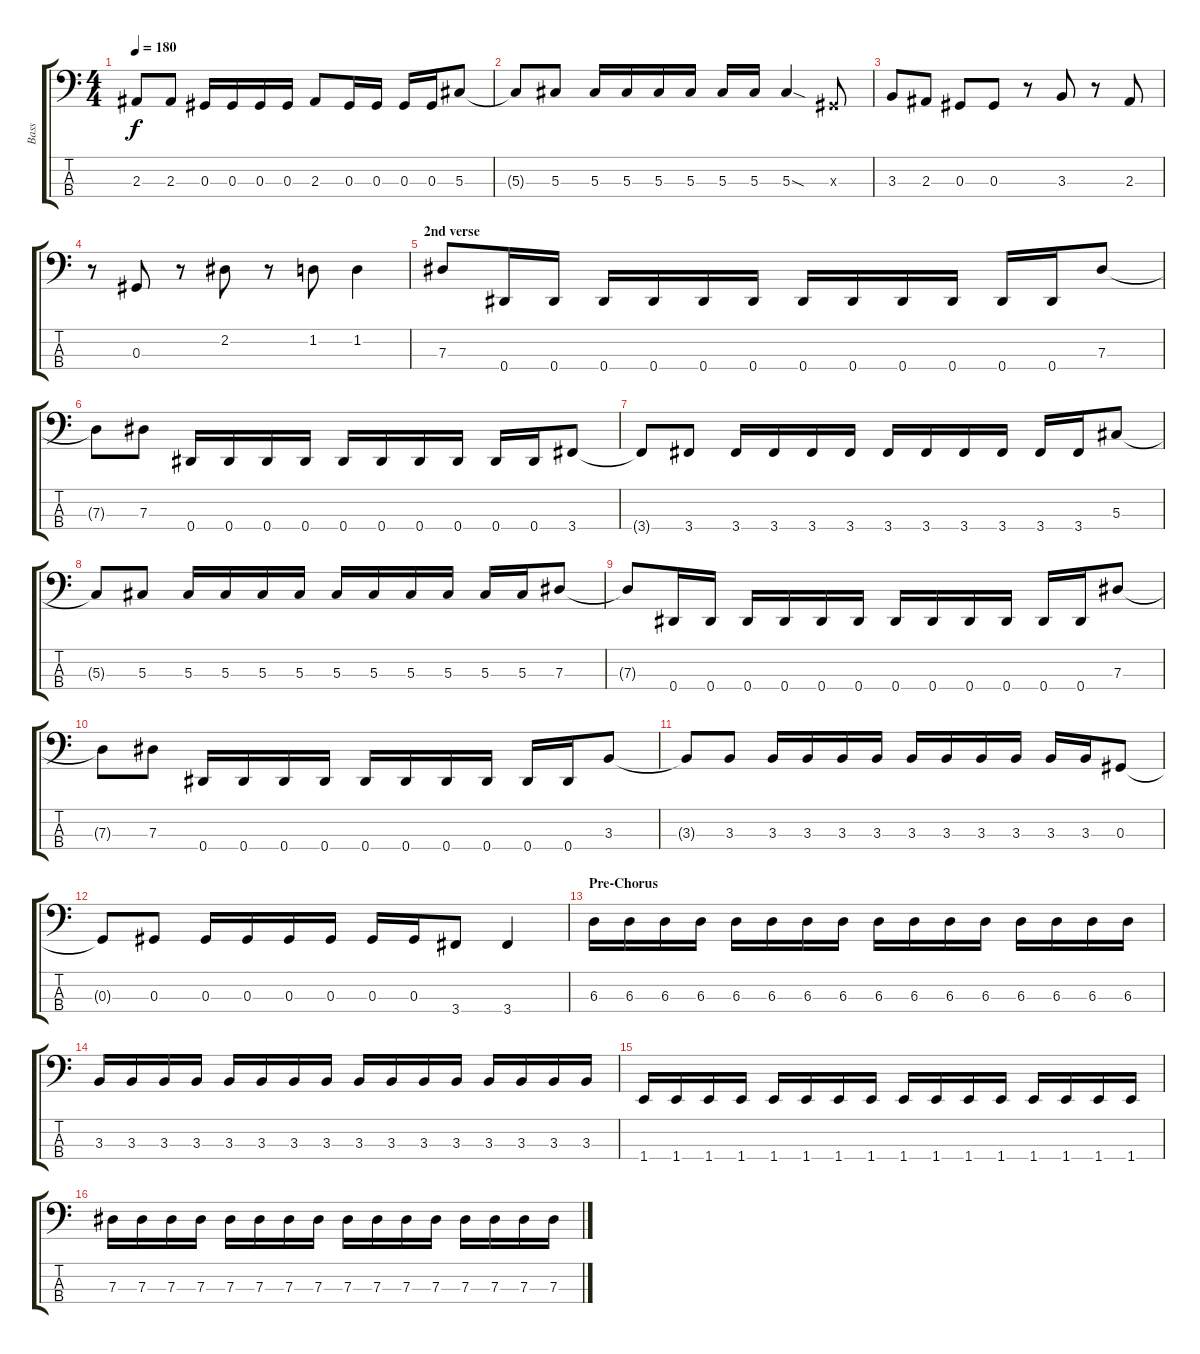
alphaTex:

\track ("Bass" "Bass") {instrument electricbasspick}
\staff {score tabs}
\tuning (Gb2 Db2 Ab1 Eb1) {hide}
\ts (4 4)
\tempo 180
\clef f4
\ks c
2.3{t}.8{dy f} 2.3.8 0.3.16 0.3.16 0.3.16 0.3.16 2.3.8 0.3.16 0.3.16 0.3.16 0.3.16 5.3.8 |
5.3{t}.8 5.3.8 5.3.16 5.3.16 5.3.16 5.3.16 5.3.16 5.3.16 5.3{sod}.4 0.3{x}.8 |
3.3.8 2.3.8 0.3.8 0.3.8 r.8 3.3.8 r.8 2.3.8 |
r.8 0.3.8 r.8 2.2.8 r.8 1.2.8 1.2.4 |
\section ("" "2nd verse")
7.3.8 0.4.16 0.4.16 0.4.16 0.4.16 0.4.16 0.4.16 0.4.16 0.4.16 0.4.16 0.4.16 0.4.16 0.4.16 7.3.8 |
7.3{t}.8 7.3.8 0.4.16 0.4.16 0.4.16 0.4.16 0.4.16 0.4.16 0.4.16 0.4.16 0.4.16 0.4.16 3.4.8 |
3.4{t}.8 3.4.8 3.4.16 3.4.16 3.4.16 3.4.16 3.4.16 3.4.16 3.4.16 3.4.16 3.4.16 3.4.16 5.3.8 |
5.3{t}.8 5.3.8 5.3.16 5.3.16 5.3.16 5.3.16 5.3.16 5.3.16 5.3.16 5.3.16 5.3.16 5.3.16 7.3.8 |
7.3{t}.8 0.4.16 0.4.16 0.4.16 0.4.16 0.4.16 0.4.16 0.4.16 0.4.16 0.4.16 0.4.16 0.4.16 0.4.16 7.3.8 |
7.3{t}.8 7.3.8 0.4.16 0.4.16 0.4.16 0.4.16 0.4.16 0.4.16 0.4.16 0.4.16 0.4.16 0.4.16 3.3.8 |
3.3{t}.8 3.3.8 3.3.16 3.3.16 3.3.16 3.3.16 3.3.16 3.3.16 3.3.16 3.3.16 3.3.16 3.3.16 0.3.8 |
0.3{t}.8 0.3.8 0.3.16 0.3.16 0.3.16 0.3.16 0.3.16 0.3.16 3.4.8 3.4.4 |
\section ("" "Pre-Chorus")
6.3.16 6.3.16 6.3.16 6.3.16 6.3.16 6.3.16 6.3.16 6.3.16 6.3.16 6.3.16 6.3.16 6.3.16 6.3.16 6.3.16 6.3.16 6.3.16 |
3.3.16 3.3.16 3.3.16 3.3.16 3.3.16 3.3.16 3.3.16 3.3.16 3.3.16 3.3.16 3.3.16 3.3.16 3.3.16 3.3.16 3.3.16 3.3.16 |
1.4.16 1.4.16 1.4.16 1.4.16 1.4.16 1.4.16 1.4.16 1.4.16 1.4.16 1.4.16 1.4.16 1.4.16 1.4.16 1.4.16 1.4.16 1.4.16 |
7.3.16 7.3.16 7.3.16 7.3.16 7.3.16 7.3.16 7.3.16 7.3.16 7.3.16 7.3.16 7.3.16 7.3.16 7.3.16 7.3.16 7.3.16 7.3.16
